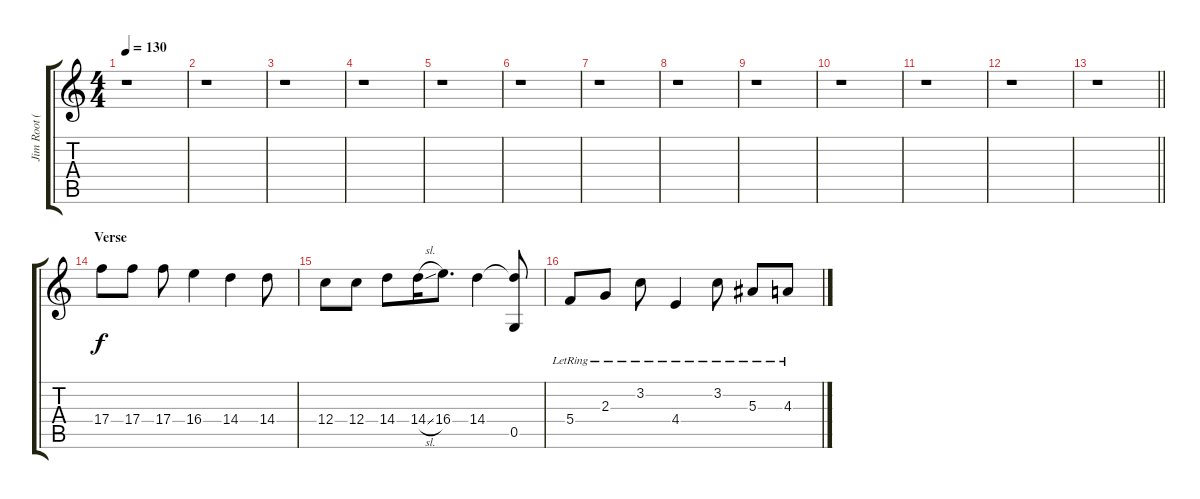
\track ("Jim Root (Clean)" "Jim Root (") {instrument electricguitarclean}
\staff {score tabs}
\tuning (D4 A3 F3 C3 G2 C2) {hide}
\ts (4 4)
\tempo 130
\clef g2
\ks c
r.1{dy f} |
r.1 |
r.1 |
r.1 |
r.1 |
r.1 |
r.1 |
r.1 |
r.1 |
r.1 |
r.1 |
r.1 |
\barLineRight lightlight
r.1 |
\section ("" "Verse")
17.4.8 17.4.8 17.4.8 16.4.4 14.4.4 14.4.8 |
12.4.8 12.4.8 14.4.8 14.4{sl}.16 16.4.8{d} 14.4.4 (14.4{t} 0.5).8 |
5.4{lr}.8 2.3{lr}.8 3.2{lr}.8 4.4{lr}.4 3.2{lr}.8 5.3{lr}.8 4.3{lr}.8
